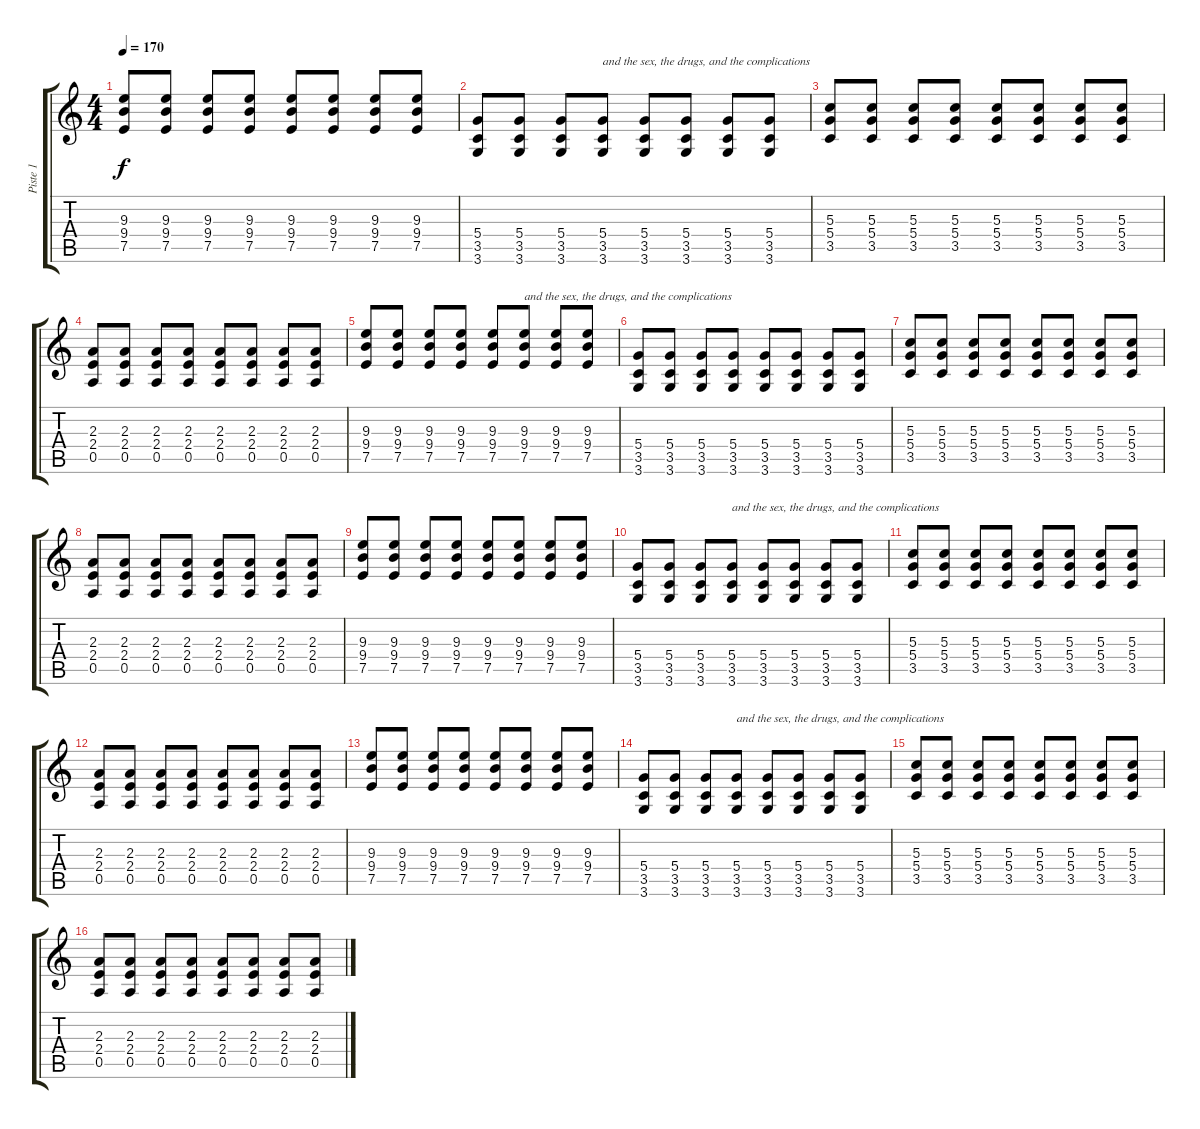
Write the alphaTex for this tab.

\track ("Piste 1" "Piste 1") {instrument acousticguitarsteel}
\staff {score tabs}
\tuning (E4 B3 G3 D3 A2 E2) {hide}
\ts (4 4)
\tempo 170
\clef g2
\ks c
(9.3 9.4 7.5).8{dy f volume 16 instrument distortionguitar} (9.3 9.4 7.5).8 (9.3 9.4 7.5).8 (9.3 9.4 7.5).8 (9.3 9.4 7.5).8 (9.3 9.4 7.5).8 (9.3 9.4 7.5).8 (9.3 9.4 7.5).8 |
(5.4 3.5 3.6).8 (5.4 3.5 3.6).8 (5.4 3.5 3.6).8 (5.4 3.5 3.6).8{txt "and the sex, the drugs, and the complications"} (5.4 3.5 3.6).8 (5.4 3.5 3.6).8 (5.4 3.5 3.6).8 (5.4 3.5 3.6).8 |
(5.3 5.4 3.5).8 (5.3 5.4 3.5).8 (5.3 5.4 3.5).8 (5.3 5.4 3.5).8 (5.3 5.4 3.5).8 (5.3 5.4 3.5).8 (5.3 5.4 3.5).8 (5.3 5.4 3.5).8 |
(2.3 2.4 0.5).8 (2.3 2.4 0.5).8 (2.3 2.4 0.5).8 (2.3 2.4 0.5).8 (2.3 2.4 0.5).8 (2.3 2.4 0.5).8 (2.3 2.4 0.5).8 (2.3 2.4 0.5).8 |
(9.3 9.4 7.5).8{volume 16 instrument distortionguitar} (9.3 9.4 7.5).8 (9.3 9.4 7.5).8 (9.3 9.4 7.5).8 (9.3 9.4 7.5).8 (9.3 9.4 7.5).8{txt "and the sex, the drugs, and the complications"} (9.3 9.4 7.5).8 (9.3 9.4 7.5).8 |
(5.4 3.5 3.6).8 (5.4 3.5 3.6).8 (5.4 3.5 3.6).8 (5.4 3.5 3.6).8 (5.4 3.5 3.6).8 (5.4 3.5 3.6).8 (5.4 3.5 3.6).8 (5.4 3.5 3.6).8 |
(5.3 5.4 3.5).8 (5.3 5.4 3.5).8 (5.3 5.4 3.5).8 (5.3 5.4 3.5).8 (5.3 5.4 3.5).8 (5.3 5.4 3.5).8 (5.3 5.4 3.5).8 (5.3 5.4 3.5).8 |
(2.3 2.4 0.5).8 (2.3 2.4 0.5).8 (2.3 2.4 0.5).8 (2.3 2.4 0.5).8 (2.3 2.4 0.5).8 (2.3 2.4 0.5).8 (2.3 2.4 0.5).8 (2.3 2.4 0.5).8 |
(9.3 9.4 7.5).8{volume 16 instrument distortionguitar} (9.3 9.4 7.5).8 (9.3 9.4 7.5).8 (9.3 9.4 7.5).8 (9.3 9.4 7.5).8 (9.3 9.4 7.5).8 (9.3 9.4 7.5).8 (9.3 9.4 7.5).8 |
(5.4 3.5 3.6).8 (5.4 3.5 3.6).8 (5.4 3.5 3.6).8 (5.4 3.5 3.6).8{txt "and the sex, the drugs, and the complications"} (5.4 3.5 3.6).8 (5.4 3.5 3.6).8 (5.4 3.5 3.6).8 (5.4 3.5 3.6).8 |
(5.3 5.4 3.5).8 (5.3 5.4 3.5).8 (5.3 5.4 3.5).8 (5.3 5.4 3.5).8 (5.3 5.4 3.5).8 (5.3 5.4 3.5).8 (5.3 5.4 3.5).8 (5.3 5.4 3.5).8 |
(2.3 2.4 0.5).8 (2.3 2.4 0.5).8 (2.3 2.4 0.5).8 (2.3 2.4 0.5).8 (2.3 2.4 0.5).8 (2.3 2.4 0.5).8 (2.3 2.4 0.5).8 (2.3 2.4 0.5).8 |
(9.3 9.4 7.5).8{volume 16 instrument distortionguitar} (9.3 9.4 7.5).8 (9.3 9.4 7.5).8 (9.3 9.4 7.5).8 (9.3 9.4 7.5).8 (9.3 9.4 7.5).8 (9.3 9.4 7.5).8 (9.3 9.4 7.5).8 |
(5.4 3.5 3.6).8 (5.4 3.5 3.6).8 (5.4 3.5 3.6).8 (5.4 3.5 3.6).8{txt "and the sex, the drugs, and the complications"} (5.4 3.5 3.6).8 (5.4 3.5 3.6).8 (5.4 3.5 3.6).8 (5.4 3.5 3.6).8 |
(5.3 5.4 3.5).8 (5.3 5.4 3.5).8 (5.3 5.4 3.5).8 (5.3 5.4 3.5).8 (5.3 5.4 3.5).8 (5.3 5.4 3.5).8 (5.3 5.4 3.5).8 (5.3 5.4 3.5).8 |
(2.3 2.4 0.5).8 (2.3 2.4 0.5).8 (2.3 2.4 0.5).8 (2.3 2.4 0.5).8 (2.3 2.4 0.5).8 (2.3 2.4 0.5).8 (2.3 2.4 0.5).8 (2.3 2.4 0.5).8
